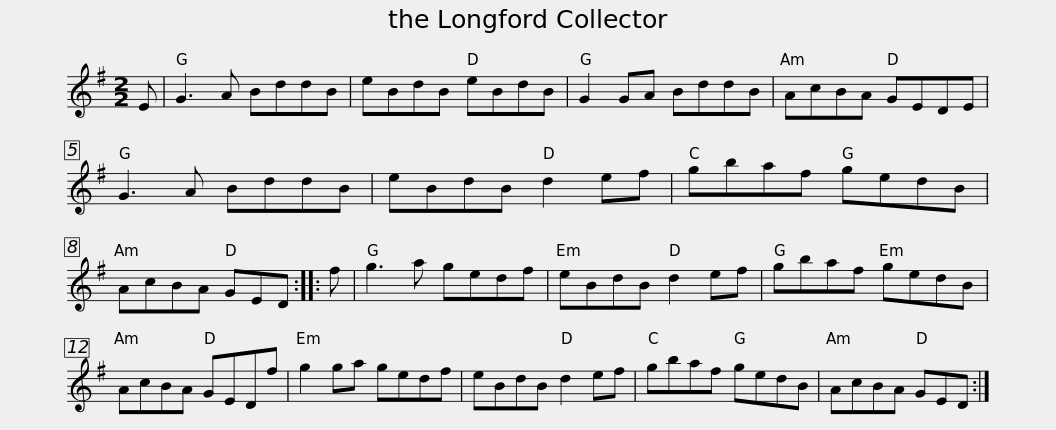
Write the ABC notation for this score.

X:1
L:1/8
M:2/2
I:linebreak $
K:G
V:1 treble
V:1
 E | G3 A BddB | eBdB eBdB | G2 GA BddB | AcBA GEDE | %5
 G3 A BddB |$ eBdB d2 ef | gbaf gedB | AcBA GED :: f | %10
 g3 a gedf | eBdB d2 ef |$ gbaf gedB | AcBA GEDf | g2 ga gedf | %15
 eBdB d2 ef | gbaf gedB |$ AcBA GED :| %18
